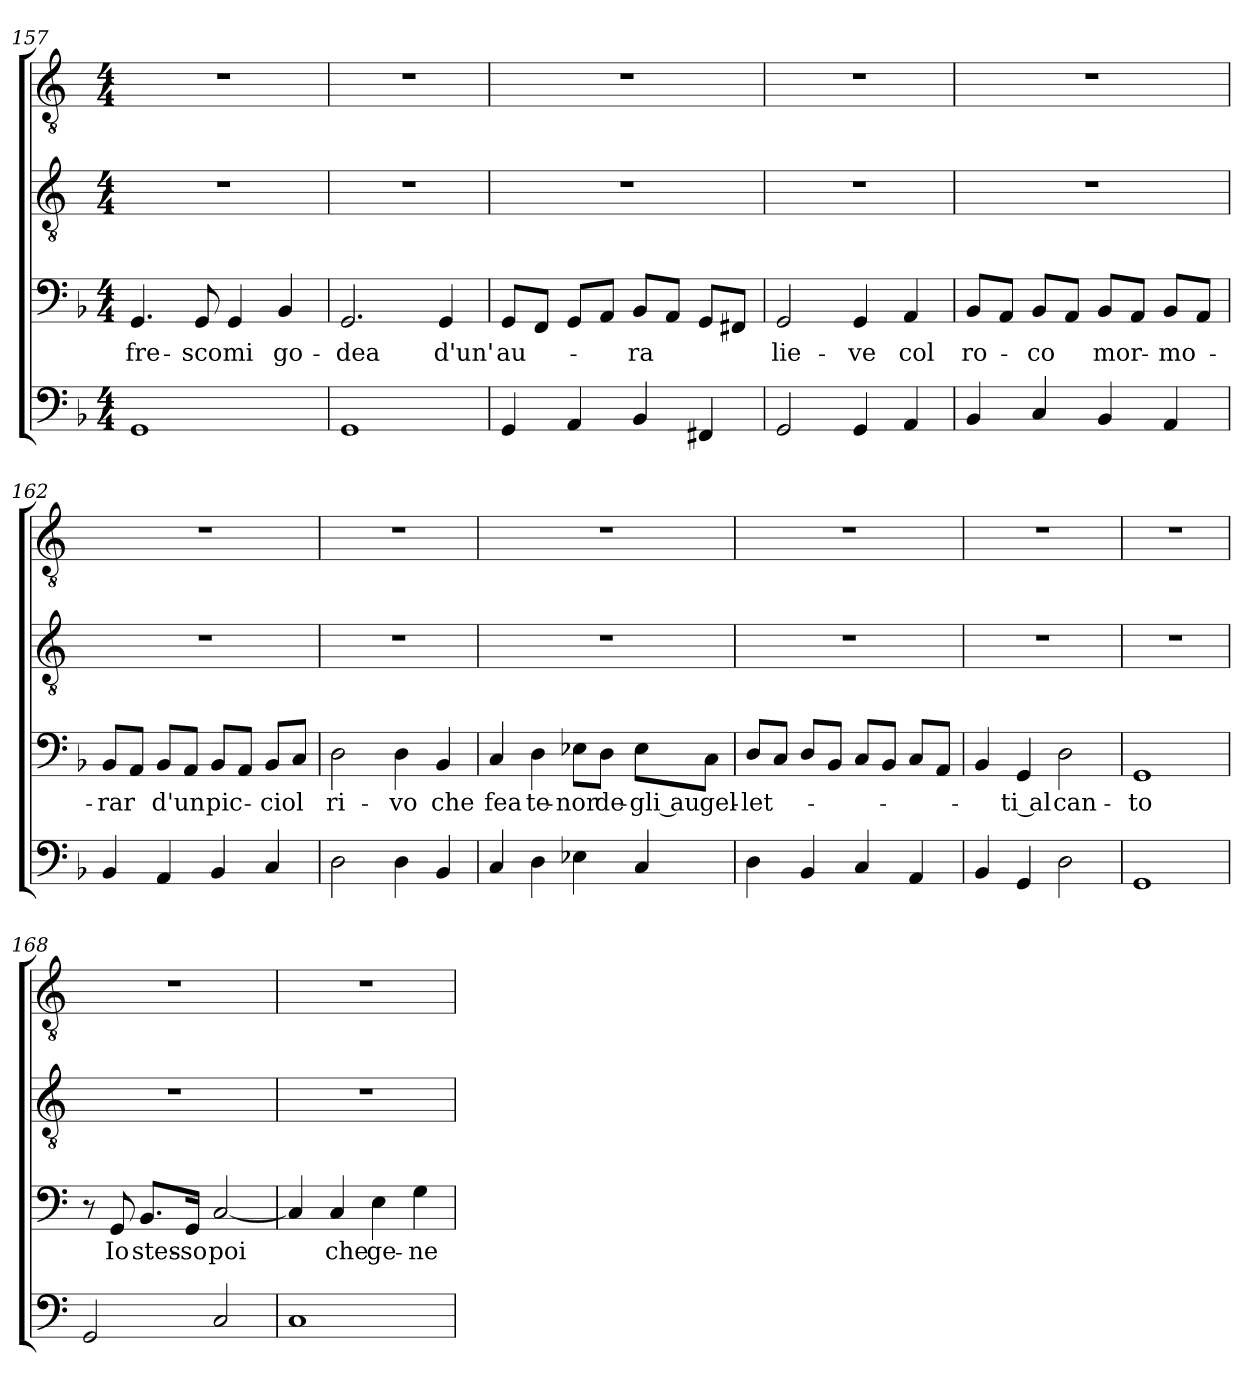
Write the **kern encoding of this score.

**kern	**kern	**text	**kern	**kern
*part4	*part3	*part3	*part2	*part1
*staff4	*staff3	*staff3	*staff2	*staff1
*clefF4	*clefF4	*	*clefGv2	*clefGv2
*k[b-]	*k[b-]	*	*k[]	*k[]
*F:	*F:	*	*C:	*C:
*M4/4	*M4/4	*	*M4/4	*M4/4
=157	=157	=157	=157	=157
!	!	!LO:LY:b	!	!
1GG	4.GG/	fre-	1r	1r
!	!	!LO:LY:b	!	!
.	8GG/	-sco	.	.
!	!	!LO:LY:b	!	!
.	4GG/	mi	.	.
!	!	!LO:LY:b	!	!
.	4BB-/	go-	.	.
=158	=158	=158	=158	=158
!	!	!LO:LY:b	!	!
1GG	2.GG/	-dea	1r	1r
!	!	!LO:LY:b	!	!
.	4GG/	d'un'	.	.
=159	=159	=159	=159	=159
!	!	!LO:LY:b	!	!
4GG/	8GG/L	au-	1r	1r
.	8FF/J	.	.	.
4AA/	8GG/L	.	.	.
.	8AA/J	.	.	.
!	!	!LO:LY:b	!	!
4BB-/	8BB-/L	-ra	.	.
.	8AA/J	.	.	.
4FF#X/	8GG/L	.	.	.
.	8FF#X/J	.	.	.
=160	=160	=160	=160	=160
!	!	!LO:LY:b	!	!
2GG/	2GG/	lie-	1r	1r
!	!	!LO:LY:b	!	!
4GG/	4GG/	-ve	.	.
!	!	!LO:LY:b	!	!
4AA/	4AA/	col	.	.
!!LO:LB:g=z
=161	=161	=161	=161	=161
!	!	!LO:LY:b	!	!
4BB-/	8BB-/L	ro-	1r	1r
.	8AA/J	.	.	.
!	!	!LO:LY:b	!	!
4C/	8BB-/L	-co	.	.
.	8AA/J	.	.	.
!	!	!LO:LY:b	!	!
4BB-/	8BB-/L	mor-	.	.
.	8AA/J	.	.	.
!	!	!LO:LY:b	!	!
4AA/	8BB-/L	-mo-	.	.
.	8AA/J	.	.	.
=162	=162	=162	=162	=162
!	!	!LO:LY:b	!	!
4BB-/	8BB-/L	-rar	1r	1r
.	8AA/J	.	.	.
!	!	!LO:LY:b	!	!
4AA/	8BB-/L	d'un	.	.
.	8AA/J	.	.	.
!	!	!LO:LY:b	!	!
4BB-/	8BB-/L	pic-	.	.
.	8AA/J	.	.	.
!	!	!LO:LY:b	!	!
4C/	8BB-/L	-ciol	.	.
.	8C/J	.	.	.
=163	=163	=163	=163	=163
!	!	!LO:LY:b	!	!
2D\	2D\	ri-	1r	1r
!	!	!LO:LY:b	!	!
4D\	4D\	-vo	.	.
!	!	!LO:LY:b	!	!
4BB-/	4BB-/	che	.	.
=164	=164	=164	=164	=164
!	!	!LO:LY:b	!	!
4C/	4C/	fea	1r	1r
!	!	!LO:LY:b	!	!
4D\	4D\	te-	.	.
!	!	!LO:LY:b	!	!
4E-X\	8E-X\L	-nor	.	.
!	!	!LO:LY:b	!	!
.	8D\J	de-	.	.
!	!	!LO:LY:b	!	!
4C/	8E-\L	-gli au	.	.
!	!	!LO:LY:b	!	!
.	8C\J	gel-	.	.
!!LO:LB:g=z
=165	=165	=165	=165	=165
!	!	!LO:LY:b	!	!
4D\	8D/L	-let-	1r	1r
.	8C/J	.	.	.
4BB-/	8D/L	.	.	.
.	8BB-/J	.	.	.
4C/	8C/L	.	.	.
.	8BB-/J	.	.	.
4AA/	8C/L	.	.	.
.	8AA/J	.	.	.
=166	=166	=166	=166	=166
4BB-/	4BB-/	.	1r	1r
!	!	!LO:LY:b	!	!
4GG/	4GG/	-ti al	.	.
!	!	!LO:LY:b	!	!
2D\	2D\	can-	.	.
=167	=167	=167	=167	=167
!	!	!LO:LY:b	!	!
1GG	1GG	-to	1r	1r
=168	=168	=168	=168	=168
*k[]	*k[]	*	*	*
*C:	*C:	*	*	*
2GG/	8r	.	1r	1r
!	!	!LO:LY:b	!	!
.	8GG/	Io	.	.
!	!	!LO:LY:b	!	!
.	8.BB/L	stes-	.	.
!	!	!LO:LY:b	!	!
.	16GG/Jk	-so	.	.
!	!	!LO:LY:b	!	!
2C/	[2C/	poi	.	.
=169	=169	=169	=169	=169
1C	4C/]	.	1r	1r
!	!	!LO:LY:b	!	!
.	4C/	che	.	.
!	!	!LO:LY:b	!	!
.	4E\	ge-	.	.
!	!	!LO:LY:b	!	!
.	4G\	-ne-	.	.
=	=	=	=	=
*-	*-	*-	*-	*-
